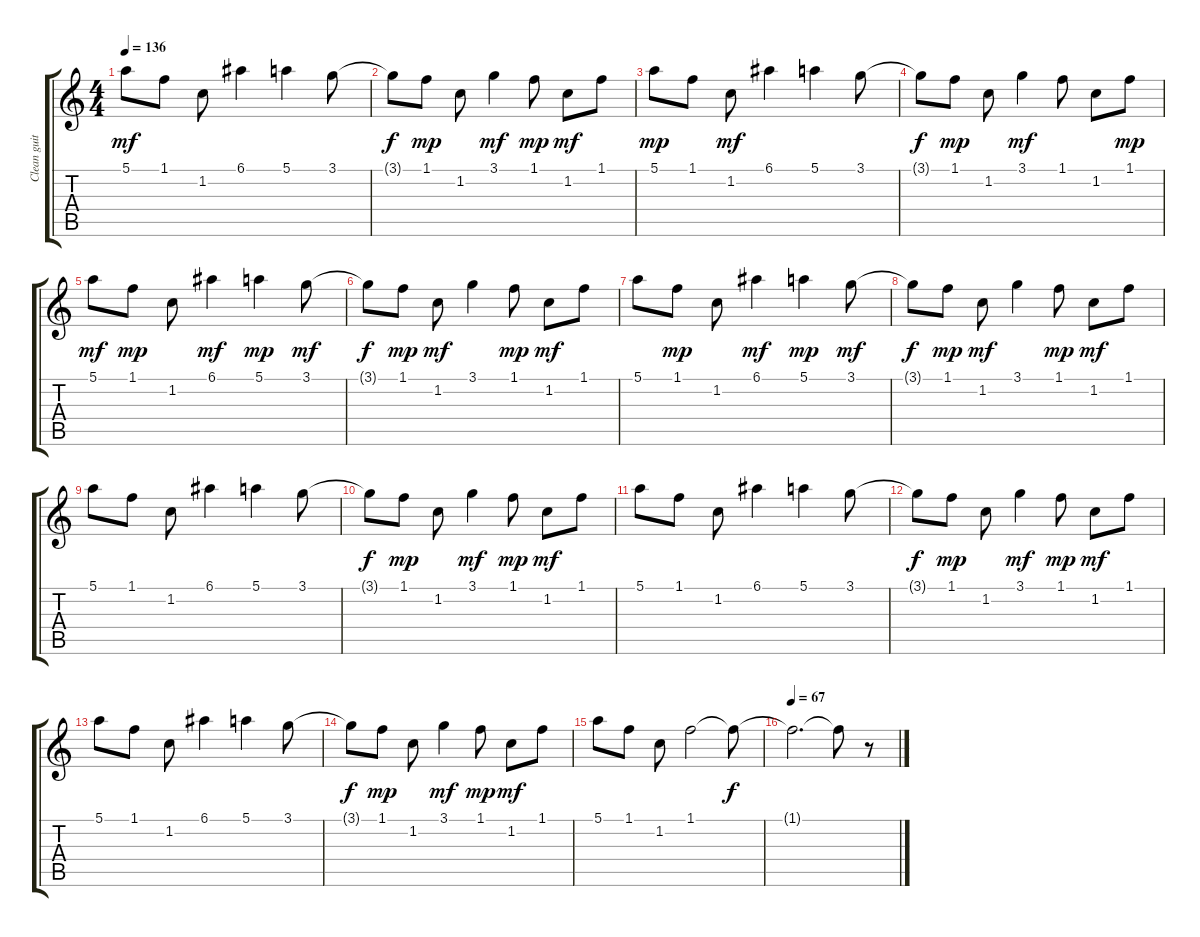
\track ("Clean guitar" "Clean guit") {instrument electricguitarclean}
\staff {score tabs}
\tuning (E4 B3 G3 D3 A2 E2) {hide}
\ts (4 4)
\tempo 136
\clef g2
\ks c
5.1.8{dy mf} 1.1.8 1.2.8 6.1.4 5.1.4 3.1.8 |
3.1{t}.8{dy f} 1.1.8{dy mp} 1.2.8 3.1.4{dy mf} 1.1.8{dy mp} 1.2.8{dy mf} 1.1.8 |
5.1.8{dy mp} 1.1.8 1.2.8{dy mf} 6.1.4 5.1.4 3.1.8 |
3.1{t}.8{dy f} 1.1.8{dy mp} 1.2.8 3.1.4{dy mf} 1.1.8 1.2.8 1.1.8{dy mp} |
5.1.8{dy mf} 1.1.8{dy mp} 1.2.8 6.1.4{dy mf} 5.1.4{dy mp} 3.1.8{dy mf} |
3.1{t}.8{dy f} 1.1.8{dy mp} 1.2.8{dy mf} 3.1.4 1.1.8{dy mp} 1.2.8{dy mf} 1.1.8 |
5.1.8 1.1.8{dy mp} 1.2.8 6.1.4{dy mf} 5.1.4{dy mp} 3.1.8{dy mf} |
3.1{t}.8{dy f} 1.1.8{dy mp} 1.2.8{dy mf} 3.1.4 1.1.8{dy mp} 1.2.8{dy mf} 1.1.8 |
5.1.8 1.1.8 1.2.8 6.1.4 5.1.4 3.1.8 |
3.1{t}.8{dy f} 1.1.8{dy mp} 1.2.8 3.1.4{dy mf} 1.1.8{dy mp} 1.2.8{dy mf} 1.1.8 |
5.1.8 1.1.8 1.2.8 6.1.4 5.1.4 3.1.8 |
3.1{t}.8{dy f} 1.1.8{dy mp} 1.2.8 3.1.4{dy mf} 1.1.8{dy mp} 1.2.8{dy mf} 1.1.8 |
5.1.8 1.1.8 1.2.8 6.1.4 5.1.4 3.1.8 |
3.1{t}.8{dy f} 1.1.8{dy mp} 1.2.8 3.1.4{dy mf} 1.1.8{dy mp} 1.2.8{dy mf} 1.1.8 |
5.1.8 1.1.8 1.2.8 1.1.2 1.1{t}.8{dy f} |
\tempo 67
1.1{t}.2{d} 1.1{t}.8 r.8
